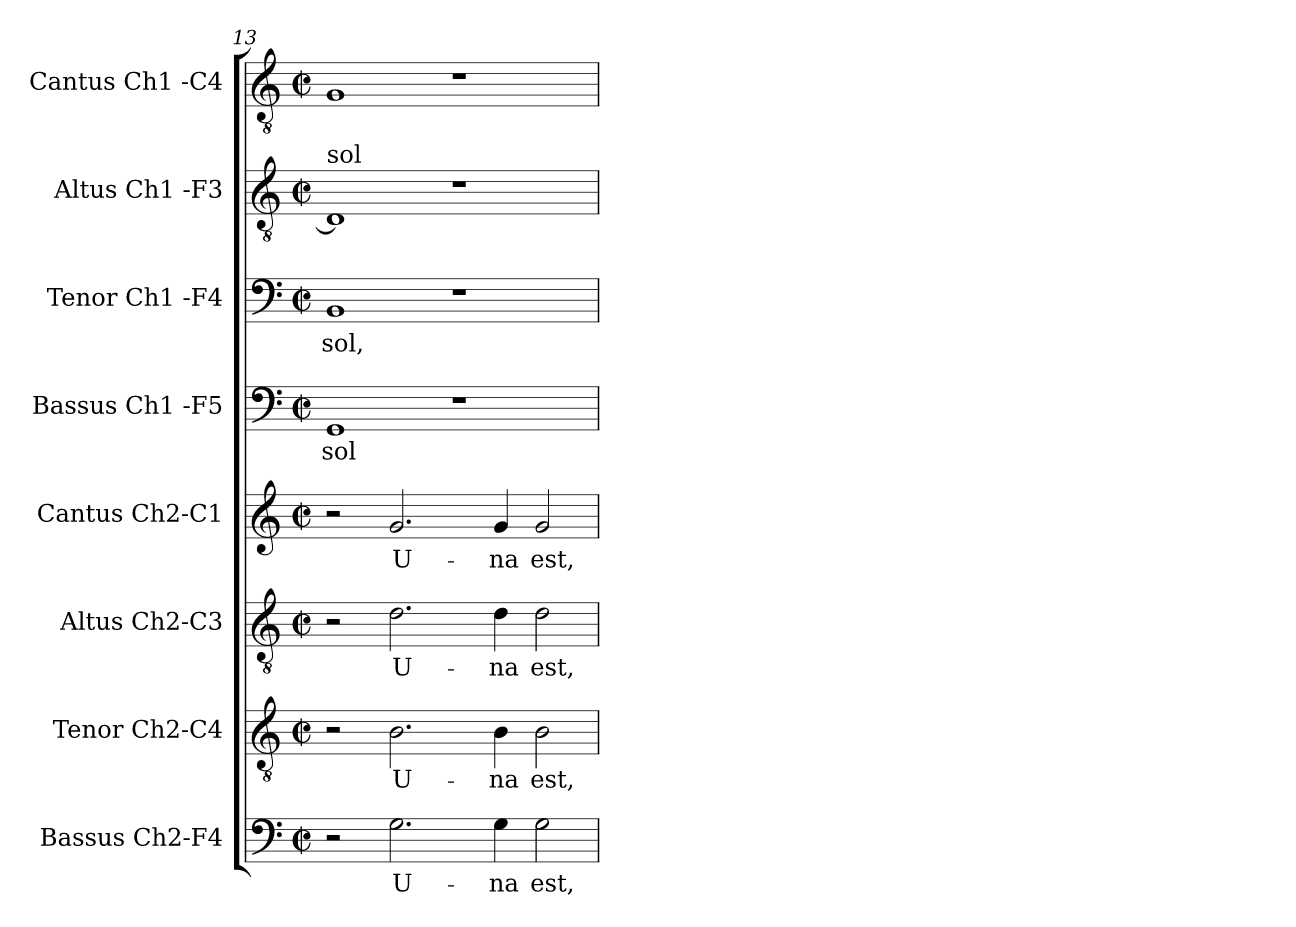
**kern	**text	**kern	**text	**kern	**text	**kern	**text	**kern	**text	**kern	**text	**kern	**kern
*part8	*part8	*part7	*part7	*part6	*part6	*part5	*part5	*part4	*part4	*part3	*part3	*part2	*part1
*staff8	*staff8	*staff7	*staff7	*staff6	*staff6	*staff5	*staff5	*staff4	*staff4	*staff3	*staff3	*staff2	*staff1
*I"Bassus Ch2-F4	*	*I"Tenor Ch2-C4	*	*I"Altus Ch2-C3	*	*I"Cantus Ch2-C1	*	*I"Bassus Ch1 -F5	*	*I"Tenor Ch1 -F4	*	*I"Altus Ch1 -F3	*I"Cantus Ch1 -C4
*I'B2	*	*I'T2	*	*I'A2	*	*I'C2	*	*I'B1	*	*I'T1	*	*I'A1	*I'C1
*clefF4	*	*clefGv2	*	*clefGv2	*	*clefG2	*	*clefF4	*	*clefF4	*	*clefGv2	*clefGv2
*k[]	*	*k[]	*	*k[]	*	*k[]	*	*k[]	*	*k[]	*	*k[]	*k[]
*M2/2	*	*M2/2	*	*M2/2	*	*M2/2	*	*M2/2	*	*M2/2	*	*M2/2	*M2/2
*met(c|)	*	*met(c|)	*	*met(c|)	*	*met(c|)	*	*met(c|)	*	*met(c|)	*	*met(c|)	*met(c|)
=13	=13	=13	=13	=13	=13	=13	=13	=13	=13	=13	=13	=13	=13
!	!	!	!	!	!	!	!	!	!	!	!	!LO:TX:a:t=sol	!
!	!	!	!	!	!	!	!	!	!LO:LY:b	!	!LO:LY:b	!	!
2r	.	2r	.	2r	.	2r	.	1GG	sol	1BB	sol,	1D]	1G
!	!LO:LY:b	!	!LO:LY:b	!	!LO:LY:b	!	!LO:LY:b	!	!	!	!	!	!
2.G\	U-	2.B\	U-	2.d\	U-	2.g/	U-	.	.	.	.	.	.
.	.	.	.	.	.	.	.	1r	.	1r	.	1r	1r
!	!LO:LY:b	!	!LO:LY:b	!	!LO:LY:b	!	!LO:LY:b	!	!	!	!	!	!
4G\	-na	4B\	-na	4d\	-na	4g/	-na	.	.	.	.	.	.
!	!LO:LY:b	!	!LO:LY:b	!	!LO:LY:b	!	!LO:LY:b	!	!	!	!	!	!
2G\	est,	2B\	est,	2d\	est,	2g/	est,	.	.	.	.	.	.
=	=	=	=	=	=	=	=	=	=	=	=	=	=
*-	*-	*-	*-	*-	*-	*-	*-	*-	*-	*-	*-	*-	*-
